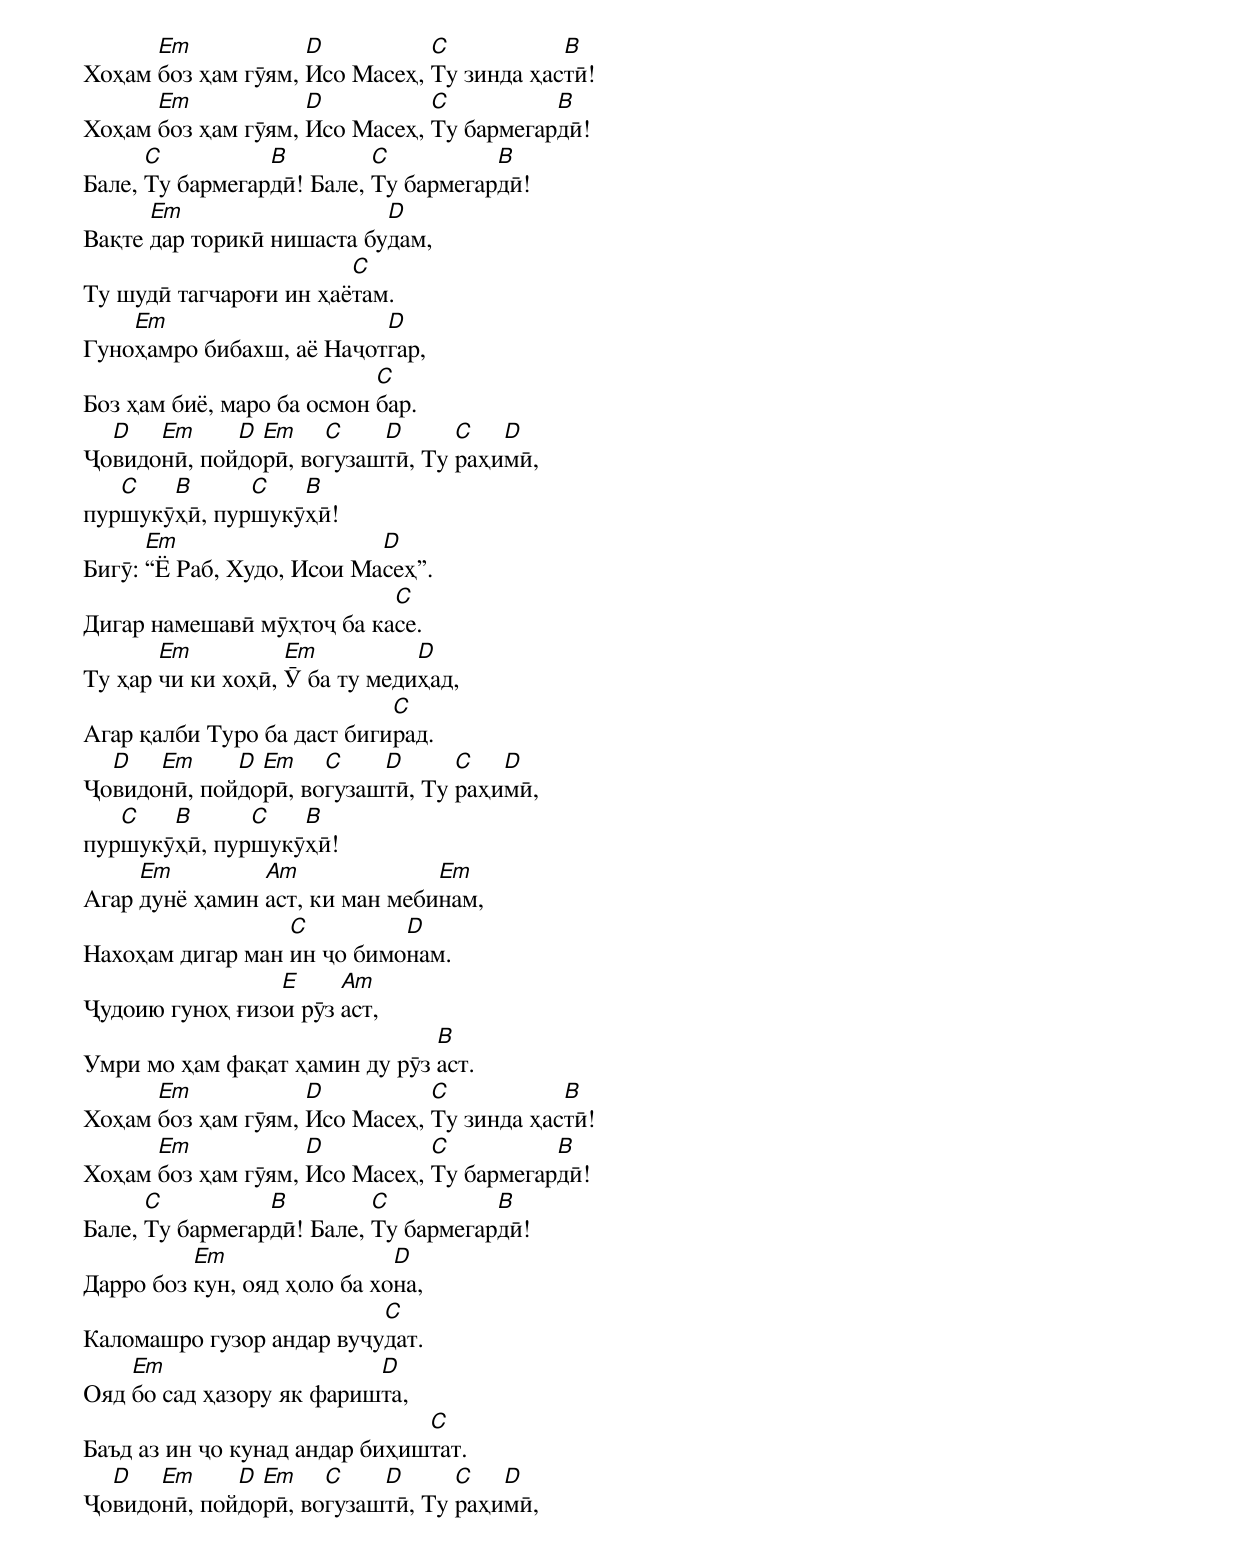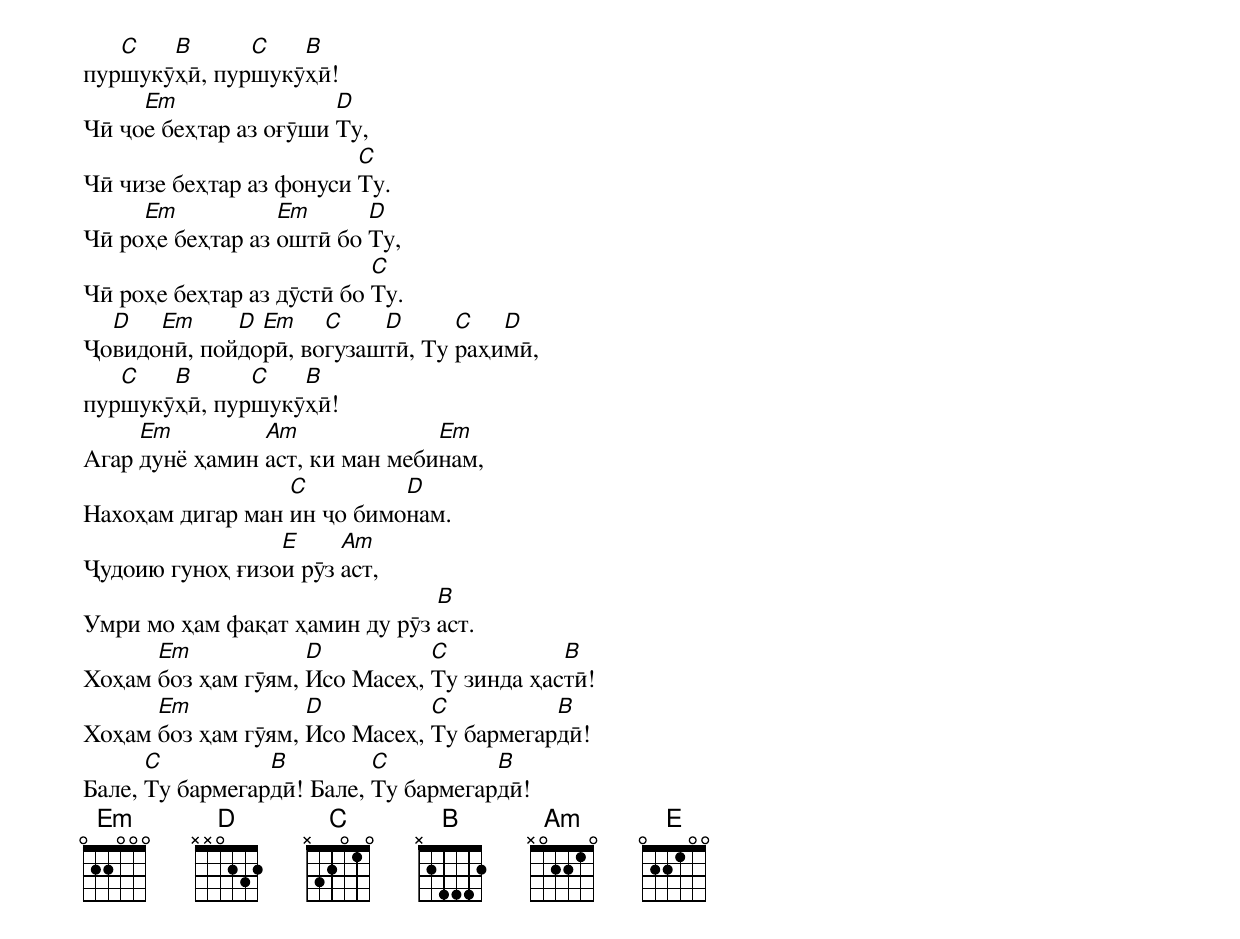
Хоҳам [Em]боз ҳам гӯям, [D]Исо Масеҳ, [C]Ту зинда ҳас[B]тӣ!
Хоҳам [Em]боз ҳам гӯям, [D]Исо Масеҳ, [C]Ту бармегар[B]дӣ!
Бале, [C]Ту бармегар[B]дӣ! Бале, [C]Ту бармегар[B]дӣ!
Вақте [Em]дар торикӣ нишаста бу[D]дам,
Ту шудӣ тагчароғи ин ҳаё[C]там.
Гуно[Em]ҳамро бибахш, аё Наҷот[D]гар,
Боз ҳам биё, маро ба осмон [C]бар.
Ҷо[D]видо[Em]нӣ, пой[D]до[Em]рӣ, во[C]гузаш[D]тӣ, Ту [C]раҳи[D]мӣ,
пур[C]шукӯ[B]ҳӣ, пур[C]шукӯ[B]ҳӣ!
Бигӯ: [Em]“Ё Раб, Худо, Исои Ма[D]сеҳ”.
Дигар намешавӣ мӯҳтоҷ ба ка[C]се.
Ту ҳар [Em]чи ки хоҳӣ, [Em]Ӯ ба ту меди[D]ҳад,
Агар қалби Туро ба даст биги[C]рад.
Ҷо[D]видо[Em]нӣ, пой[D]до[Em]рӣ, во[C]гузаш[D]тӣ, Ту [C]раҳи[D]мӣ,
пур[C]шукӯ[B]ҳӣ, пур[C]шукӯ[B]ҳӣ!
Агар [Em]дунё ҳамин [Am]аст, ки ман меби[Em]нам,
Нахоҳам дигар ман [C]ин ҷо бимо[D]нам.
Ҷудоию гуноҳ ғизо[E]и рӯз [Am]аст,
Умри мо ҳам фақат ҳамин ду рӯз [B]аст.
Хоҳам [Em]боз ҳам гӯям, [D]Исо Масеҳ, [C]Ту зинда ҳас[B]тӣ!
Хоҳам [Em]боз ҳам гӯям, [D]Исо Масеҳ, [C]Ту бармегар[B]дӣ!
Бале, [C]Ту бармегар[B]дӣ! Бале, [C]Ту бармегар[B]дӣ!
Дарро боз [Em]кун, ояд ҳоло ба хо[D]на,
Каломашро гузор андар вуҷу[C]дат.
Ояд [Em]бо сад ҳазору як фариш[D]та,
Баъд аз ин ҷо кунад андар биҳиш[C]тат.
Ҷо[D]видо[Em]нӣ, пой[D]до[Em]рӣ, во[C]гузаш[D]тӣ, Ту [C]раҳи[D]мӣ,
пур[C]шукӯ[B]ҳӣ, пур[C]шукӯ[B]ҳӣ!
Чӣ ҷо[Em]е беҳтар аз оғӯши [D]Ту,
Чӣ чизе беҳтар аз фонуси [C]Ту.
Чӣ ро[Em]ҳе беҳтар аз [Em]оштӣ бо [D]Ту,
Чӣ роҳе беҳтар аз дӯстӣ бо [C]Ту.
Ҷо[D]видо[Em]нӣ, пой[D]до[Em]рӣ, во[C]гузаш[D]тӣ, Ту [C]раҳи[D]мӣ,
пур[C]шукӯ[B]ҳӣ, пур[C]шукӯ[B]ҳӣ!
Агар [Em]дунё ҳамин [Am]аст, ки ман меби[Em]нам,
Нахоҳам дигар ман [C]ин ҷо бимо[D]нам.
Ҷудоию гуноҳ ғизо[E]и рӯз [Am]аст,
Умри мо ҳам фақат ҳамин ду рӯз [B]аст.
Хоҳам [Em]боз ҳам гӯям, [D]Исо Масеҳ, [C]Ту зинда ҳас[B]тӣ!
Хоҳам [Em]боз ҳам гӯям, [D]Исо Масеҳ, [C]Ту бармегар[B]дӣ!
Бале, [C]Ту бармегар[B]дӣ! Бале, [C]Ту бармегар[B]дӣ!
